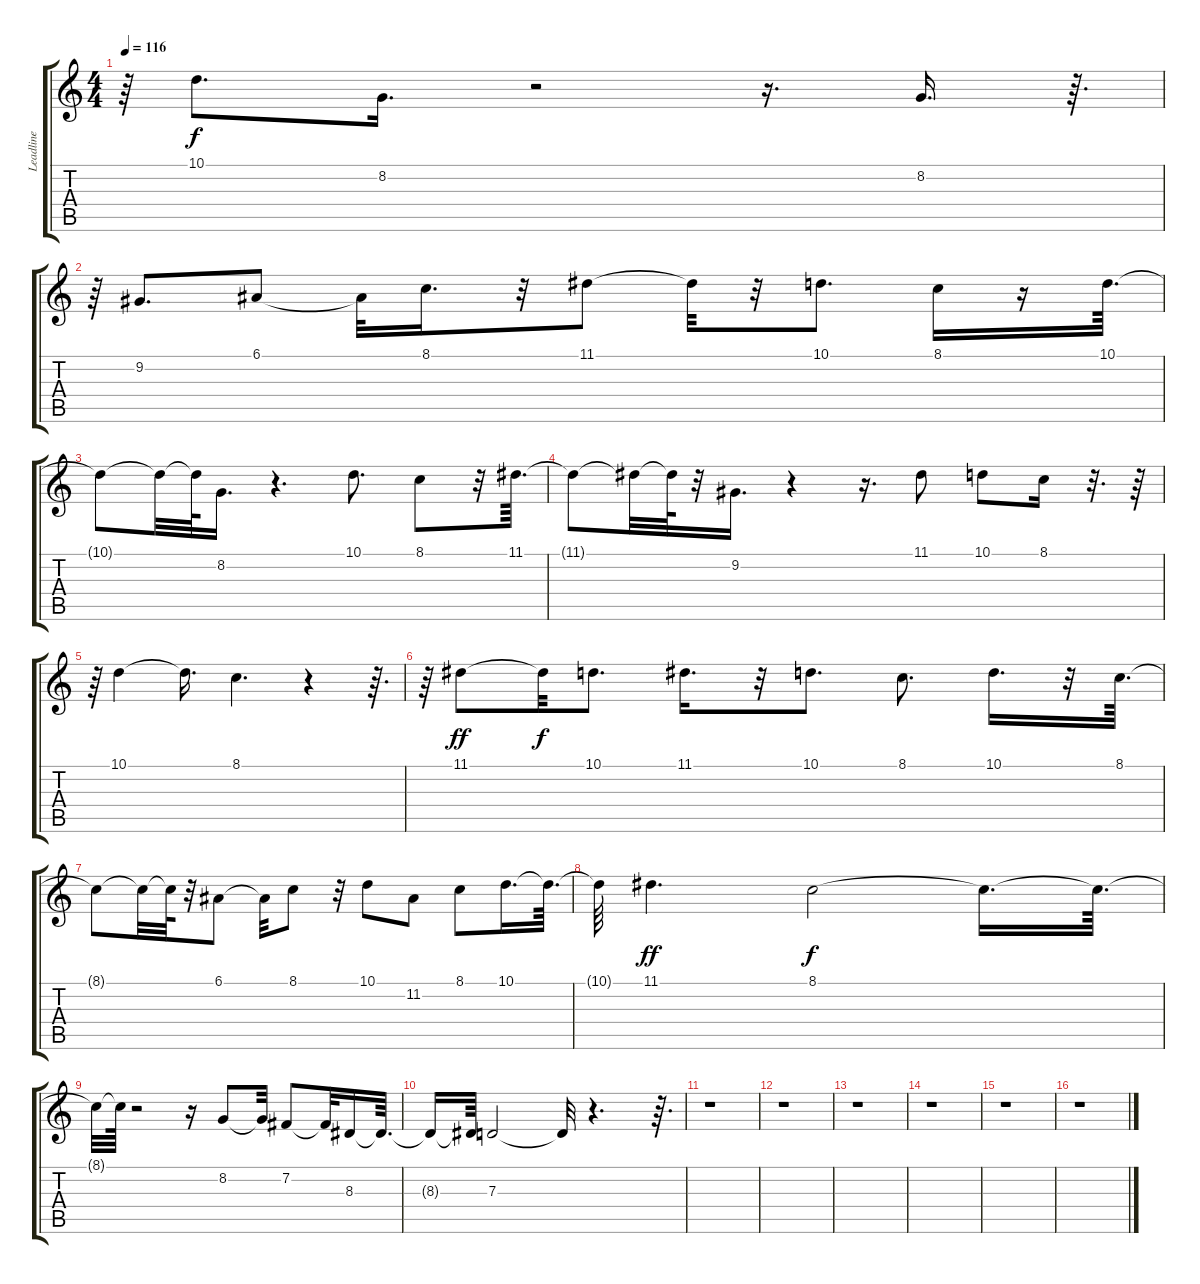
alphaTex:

\track ("Leadline" "Leadline") {instrument flute}
\staff {score tabs}
\tuning (E4 B3 G3 D3 A2 E2) {hide}
\ts (4 4)
\tempo 116
\clef g2
\ks c
r.64{dy f} 10.1.8{d} 8.2.16{d} r.2 r.16{d} 8.2.16{d} r.64{d} |
r.64 9.2.8{d} 6.1.8 6.1{t}.32 8.1.16{d} r.32 11.1.8 11.1{t}.32 r.32 10.1.8{d} 8.1.16 r.16 10.1.64{d} |
10.1{t}.8 10.1{t}.32 10.1{t}.64 8.2.16{d} r.4{d} 10.1.8{d} 8.1.8 r.32 11.1.64{d} |
11.1{t}.8 11.1{t}.32 11.1{t}.64 r.32 9.2.16{d} r.4 r.16{d} 11.1.8 10.1.8 8.1.16 r.32{d} r.64 |
r.64 10.1.4 10.1{t}.16{d} 8.1.4{d} r.4 r.64{d} |
r.64 11.1.8{dy ff} 11.1{t}.32{dy f} 10.1.8{d} 11.1.16{d} r.32 10.1.8{d} 8.1.8{d} 10.1.16{d} r.32 8.1.64{d} |
8.1{t}.8 8.1{t}.32 8.1{t}.64 r.32 6.1.8 6.1{t}.32 8.1.8 r.32 10.1.8 11.2.8 8.1.8 10.1.16{d} 10.1{t}.64{d} |
10.1{t}.64 11.1.4{d dy ff} 8.1.2{dy f} 8.1{t}.16{d} 8.1{t}.64{d} |
8.1{t}.32 8.1{t}.64 r.2 r.16 8.2.8 8.2{t}.32 7.2.8 7.2{t}.32 8.3.16 8.3{t}.64{d} |
8.3{t}.16 8.3{t}.64 7.3.2 7.3{t}.32 r.4{d} r.64{d} |
r.1 |
r.1 |
r.1 |
r.1 |
r.1 |
r.1
